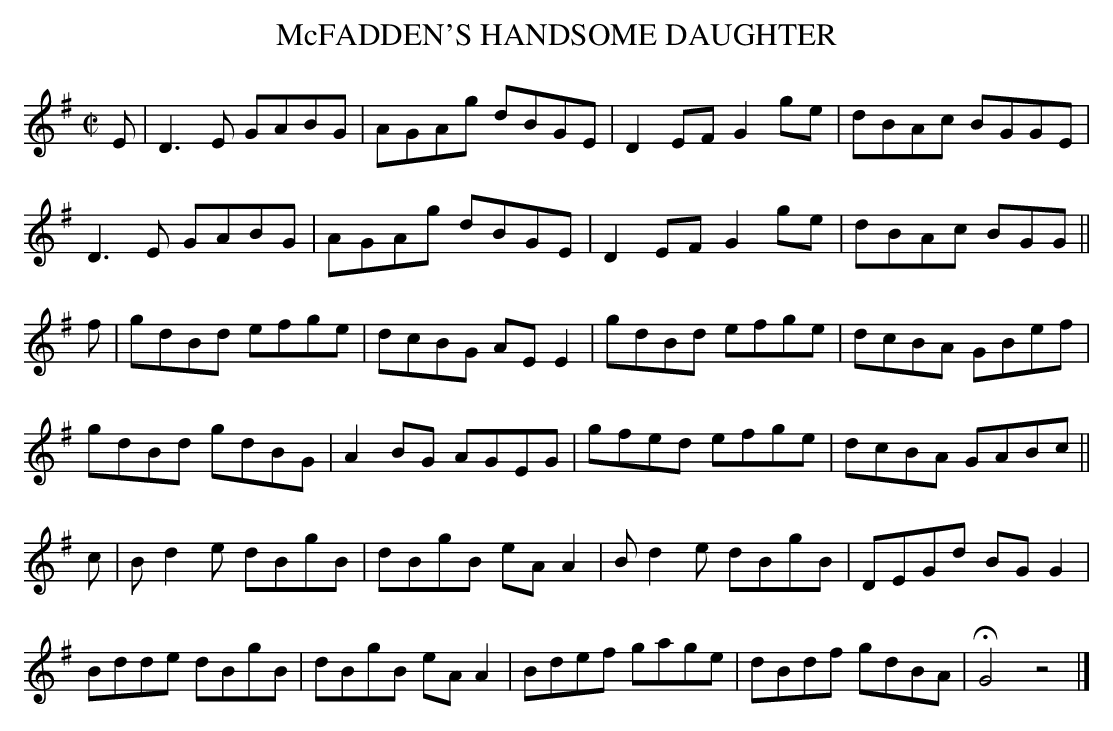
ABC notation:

X:1
T:McFADDEN'S HANDSOME DAUGHTER
sound but may be difficult for some instruments because of the G sharp.
I have transposed it down to G, which will be the key of the PDF
and the sound file. But the original A version is below.
M:C|
L:1/8
K:G
E|D3E GABG|AGAg dBGE|D2EF G2ge|dBAc BGGE|
D3E GABG|AGAg dBGE|D2EF G2ge|dBAc BGG ||
f|gdBd efge|dcBG AEE2|gdBd efge|dcBA GBef|
gdBd gdBG|A2BG AGEG|gfed efge|dcBA GABc||
c|Bd2e dBgB|dBgB eAA2|Bd2e dBgB|DEGd BGG2|
Bdde dBgB|dBgB eAA2|Bdef gage|dBdf gdBA|HG4z4|]
